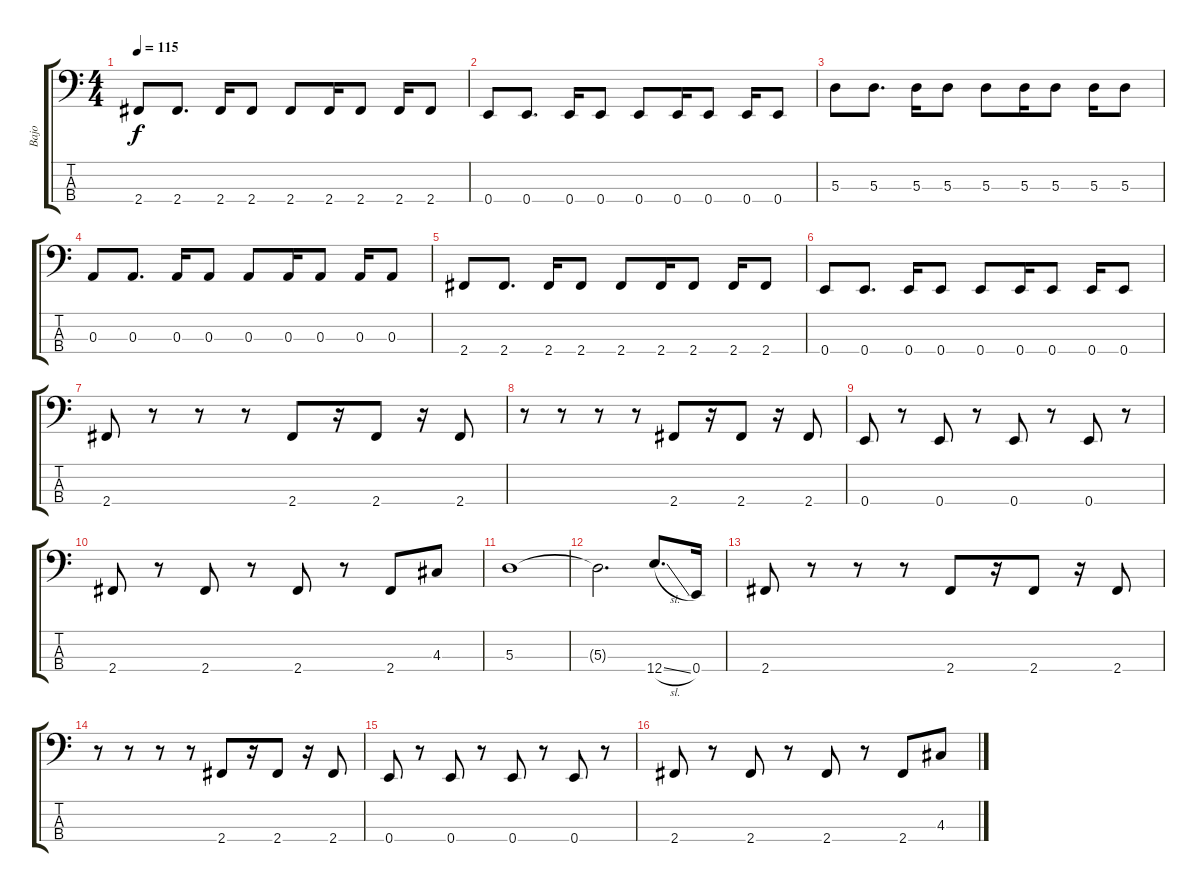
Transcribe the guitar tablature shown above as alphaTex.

\track ("Bajo" "Bajo") {instrument electricbassfinger}
\staff {score tabs}
\tuning (G2 D2 A1 E1) {hide}
\ts (4 4)
\tempo 115
\clef f4
\ks c
2.4.8{dy f} 2.4.8{d} 2.4.16 2.4.8 2.4.8 2.4.16 2.4.8 2.4.16 2.4.8 |
0.4.8 0.4.8{d} 0.4.16 0.4.8 0.4.8 0.4.16 0.4.8 0.4.16 0.4.8 |
5.3.8 5.3.8{d} 5.3.16 5.3.8 5.3.8 5.3.16 5.3.8 5.3.16 5.3.8 |
0.3.8 0.3.8{d} 0.3.16 0.3.8 0.3.8 0.3.16 0.3.8 0.3.16 0.3.8 |
2.4.8 2.4.8{d} 2.4.16 2.4.8 2.4.8 2.4.16 2.4.8 2.4.16 2.4.8 |
0.4.8 0.4.8{d} 0.4.16 0.4.8 0.4.8 0.4.16 0.4.8 0.4.16 0.4.8 |
2.4.8 r.8 r.8 r.8 2.4.8 r.16 2.4.8 r.16 2.4.8 |
r.8 r.8 r.8 r.8 2.4.8 r.16 2.4.8 r.16 2.4.8 |
0.4.8 r.8 0.4.8 r.8 0.4.8 r.8 0.4.8 r.8 |
2.4.8 r.8 2.4.8 r.8 2.4.8 r.8 2.4.8 4.3.8 |
5.3.1 |
5.3{t}.2{d} 12.4{sl}.8{d} 0.4.16 |
2.4.8 r.8 r.8 r.8 2.4.8 r.16 2.4.8 r.16 2.4.8 |
r.8 r.8 r.8 r.8 2.4.8 r.16 2.4.8 r.16 2.4.8 |
0.4.8 r.8 0.4.8 r.8 0.4.8 r.8 0.4.8 r.8 |
2.4.8 r.8 2.4.8 r.8 2.4.8 r.8 2.4.8 4.3.8
